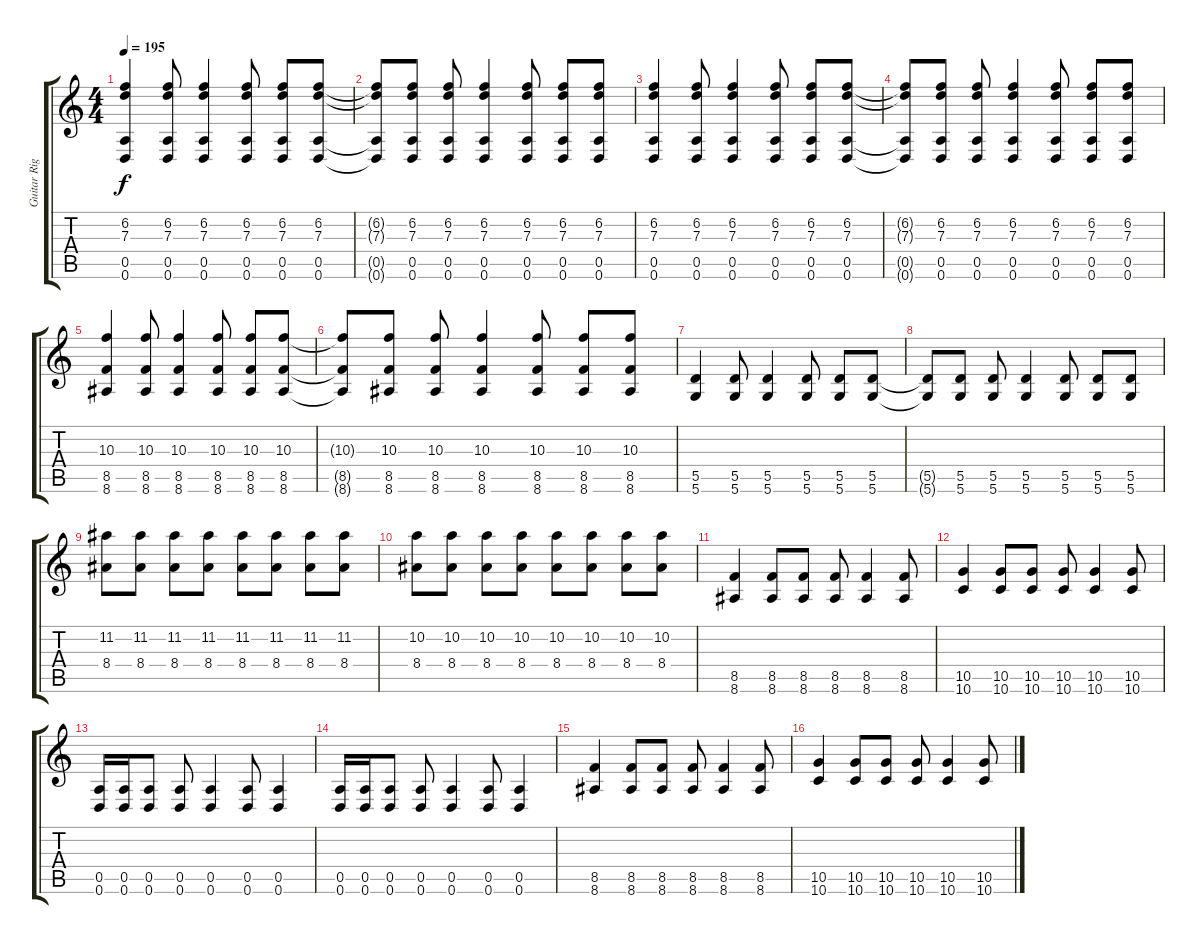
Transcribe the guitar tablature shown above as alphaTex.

\track ("Guitar Right" "Guitar Rig") {instrument distortionguitar}
\staff {score tabs}
\tuning (E4 B3 G3 D3 A2 D2) {hide}
\ts (4 4)
\tempo 195
\clef g2
\ks c
(6.2 7.3 0.5 0.6).4{dy f} (6.2 7.3 0.5 0.6).8 (6.2 7.3 0.5 0.6).4 (6.2 7.3 0.5 0.6).8 (6.2 7.3 0.5 0.6).8 (6.2 7.3 0.5 0.6).8 |
(6.2{t} 7.3{t} 0.5{t} 0.6{t}).8 (6.2 7.3 0.5 0.6).8 (6.2 7.3 0.5 0.6).8 (6.2 7.3 0.5 0.6).4 (6.2 7.3 0.5 0.6).8 (6.2 7.3 0.5 0.6).8 (6.2 7.3 0.5 0.6).8 |
(6.2 7.3 0.5 0.6).4 (6.2 7.3 0.5 0.6).8 (6.2 7.3 0.5 0.6).4 (6.2 7.3 0.5 0.6).8 (6.2 7.3 0.5 0.6).8 (6.2 7.3 0.5 0.6).8 |
(6.2{t} 7.3{t} 0.5{t} 0.6{t}).8 (6.2 7.3 0.5 0.6).8 (6.2 7.3 0.5 0.6).8 (6.2 7.3 0.5 0.6).4 (6.2 7.3 0.5 0.6).8 (6.2 7.3 0.5 0.6).8 (6.2 7.3 0.5 0.6).8 |
(10.3 8.5 8.6).4 (10.3 8.5 8.6).8 (10.3 8.5 8.6).4 (10.3 8.5 8.6).8 (10.3 8.5 8.6).8 (10.3 8.5 8.6).8 |
(10.3{t} 8.5{t} 8.6{t}).8 (10.3 8.5 8.6).8 (10.3 8.5 8.6).8 (10.3 8.5 8.6).4 (10.3 8.5 8.6).8 (10.3 8.5 8.6).8 (10.3 8.5 8.6).8 |
(5.5 5.6).4 (5.5 5.6).8 (5.5 5.6).4 (5.5 5.6).8 (5.5 5.6).8 (5.5 5.6).8 |
(5.5{t} 5.6{t}).8 (5.5 5.6).8 (5.5 5.6).8 (5.5 5.6).4 (5.5 5.6).8 (5.5 5.6).8 (5.5 5.6).8 |
(11.2 8.4).8 (11.2 8.4).8 (11.2 8.4).8 (11.2 8.4).8 (11.2 8.4).8 (11.2 8.4).8 (11.2 8.4).8 (11.2 8.4).8 |
(10.2 8.4).8 (10.2 8.4).8 (10.2 8.4).8 (10.2 8.4).8 (10.2 8.4).8 (10.2 8.4).8 (10.2 8.4).8 (10.2 8.4).8 |
(8.5 8.6).4 (8.5 8.6).8 (8.5 8.6).8 (8.5 8.6).8 (8.5 8.6).4 (8.5 8.6).8 |
(10.5 10.6).4 (10.5 10.6).8 (10.5 10.6).8 (10.5 10.6).8 (10.5 10.6).4 (10.5 10.6).8 |
(0.5 0.6).16 (0.5 0.6).16 (0.5 0.6).8 (0.5 0.6).8 (0.5 0.6).4 (0.5 0.6).8 (0.5 0.6).4 |
(0.5 0.6).16 (0.5 0.6).16 (0.5 0.6).8 (0.5 0.6).8 (0.5 0.6).4 (0.5 0.6).8 (0.5 0.6).4 |
(8.5 8.6).4 (8.5 8.6).8 (8.5 8.6).8 (8.5 8.6).8 (8.5 8.6).4 (8.5 8.6).8 |
(10.5 10.6).4 (10.5 10.6).8 (10.5 10.6).8 (10.5 10.6).8 (10.5 10.6).4 (10.5 10.6).8
